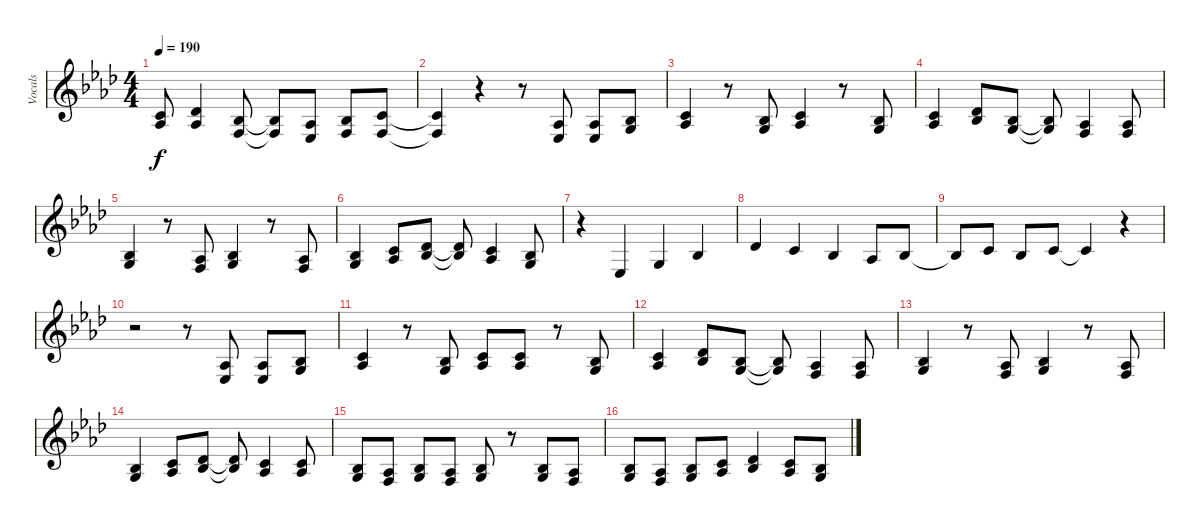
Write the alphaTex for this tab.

\track ("Vocals" "Vocals") {instrument flute}
\staff {score}
\tuning (E4 B3 G3 D3 A2 D2) {hide}
\ts (4 4)
\tempo 190
\clef g2
\ks ab
(1.2 1.3).8{dy f} (2.2 1.3).4 (3.3 3.4).8 (3.3{t} 3.4{t}).8 (1.3 1.4).8 (3.3 3.4).8 (1.2 3.4).8 |
(1.2{t} 3.4{t}).4 r.4 r.8 (1.3 1.4).8 (1.3 1.4).8 (3.3 5.4).8 |
(1.2 1.3).4 r.8 (3.3 5.4).8 (1.2 1.3).4 r.8 (3.3 5.4).8 |
(1.2 1.3).4 (2.2 3.3).8 (3.3 5.4).8 (3.3{t} 5.4{t}).8 (1.3 3.4).4 (1.3 3.4).8 |
(3.3 5.4).4 r.8 (1.3 3.4).8 (3.3 5.4).4 r.8 (1.3 3.4).8 |
(3.3 5.4).4 (1.2 1.3).8 (2.2 3.3).8 (2.2{t} 3.3{t}).8 (1.2 1.3).4 (3.3 5.4).8 |
r.4 1.4.4 0.3.4 3.3.4 |
2.2.4 1.2.4 3.3.4 1.3.8 3.3.8 |
3.3{t}.8 1.2.8 3.3.8 1.2.8 1.2{t}.4 r.4 |
r.2 r.8 (1.3 1.4).8 (1.3 1.4).8 (3.3 5.4).8 |
(1.2 1.3).4 r.8 (3.3 5.4).8 (1.2 1.3).8 (1.2 1.3).8 r.8 (3.3 5.4).8 |
(1.2 1.3).4 (2.2 3.3).8 (3.3 5.4).8 (3.3{t} 5.4{t}).8 (1.3 3.4).4 (1.3 3.4).8 |
(3.3 5.4).4 r.8 (1.3 3.4).8 (3.3 5.4).4 r.8 (1.3 3.4).8 |
(3.3 5.4).4 (1.2 1.3).8 (2.2 3.3).8 (2.2{t} 3.3{t}).8 (1.2 1.3).4 (1.2 1.3).8 |
(3.3 5.4).8 (1.3 3.4).8 (3.3 5.4).8 (1.3 3.4).8 (3.3 5.4).8 r.8 (3.3 5.4).8 (1.3 3.4).8 |
(3.3 5.4).8 (1.3 3.4).8 (3.3 5.4).8 (1.2 1.3).8 (2.2 3.3).4 (1.2 1.3).8 (3.3 5.4).8
